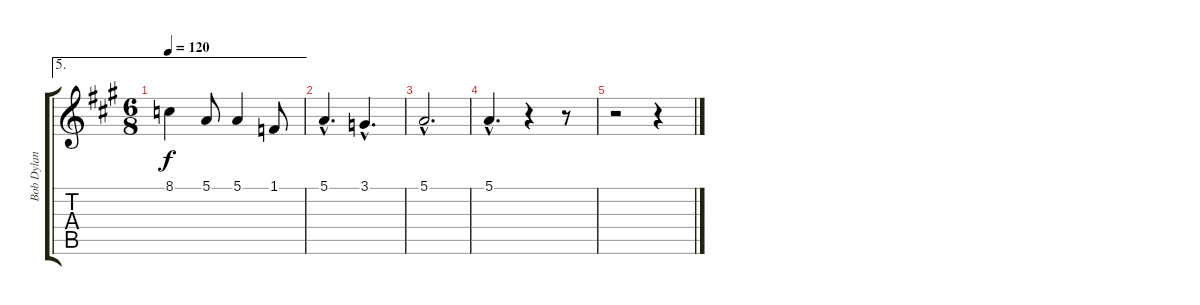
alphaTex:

\track ("Bob Dylan Voice" "Bob Dylan ") {instrument reedorgan}
\staff {score tabs}
\tuning (E4 B3 G3 D3 A2 E2) {hide}
\ae 5
\ts (6 8)
\tempo 120
\clef g2
\ks a
8.1.4{dy f} 5.1.8 5.1.4 1.1.8 |
5.1{hac}.4{d} 3.1{hac}.4{d} |
5.1{hac}.2{d} |
5.1{hac}.4{d} r.4 r.8 |
r.2 r.4
